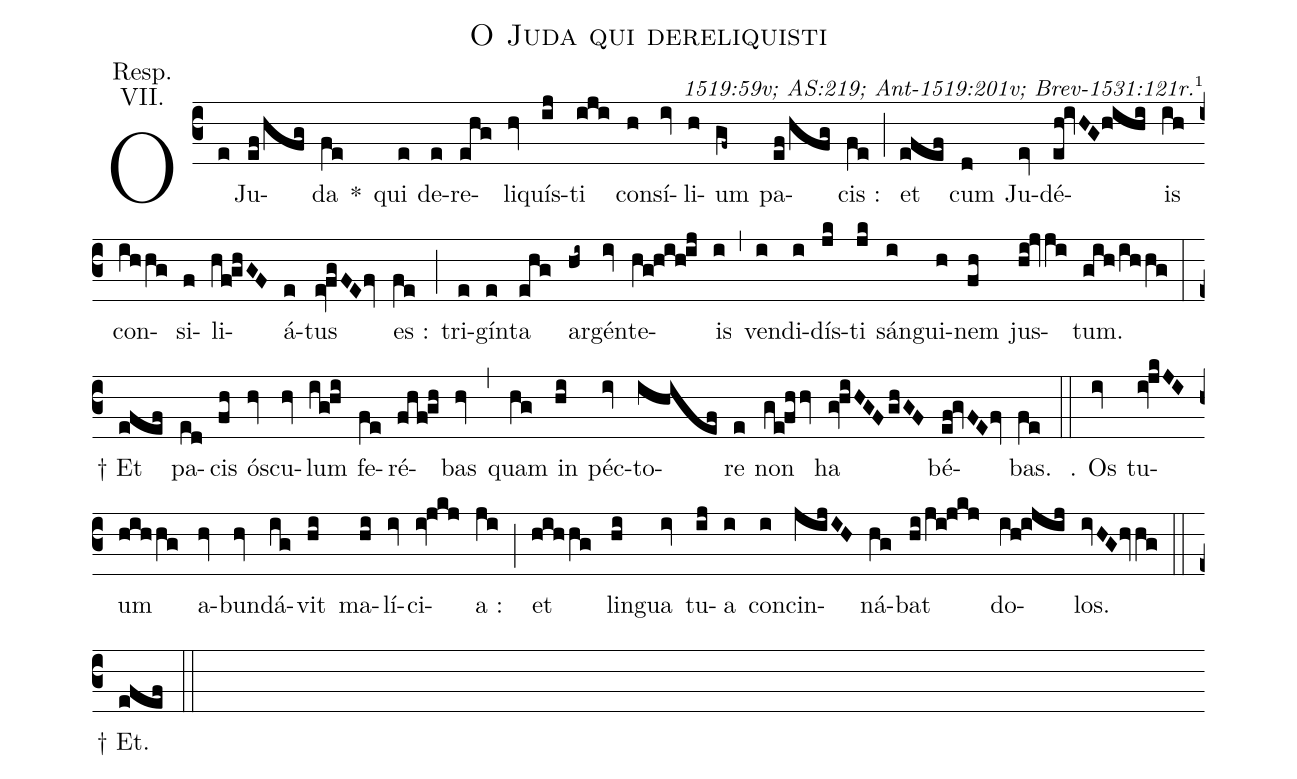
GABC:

name: O Juda qui dereliquisti;
commentary: 1519:59v; AS:219; Ant-1519:201v; Brev-1531:121r.\footnote{`concinábat' \emph{Chevallon.} {[}SB:dcclxxx.{]}};
annotation: Resp.;
annotation: VII.;
%%
(c3) O(e) Ju(ef/hfg)da(fe) *() qui(e) de(e)re(ehg)li(hv)quís(ij)ti(iji) con(h)sí(iv)li(h)um(gf~) pa(ef/hfg)cis :(fe) (;)
et(efef) cum(d) Ju(ev)dé(eh!ivHG/0hihi)is(ih) con(ihhg)si(f)li(hf!ghGF)á(e)tus(ev!fgFE/0fv) es :(fe) (;)
tri(e)gín(e)ta(ehg) ar(hi~)gén(iv)te(hg!hih!ij)is(i) (,)
ven(i)di(i)dís(jk)ti(jk) sán(i)gui(h)nem(fh) jus(hi!jvji)tum.(gih/ihhg) (:)

<sp>†</sp> Et(efef) pa(ed)cis(fh) ós(hv)cu(hv)lum(ig!hi) fe(fe)ré(fhf!gh)bas(hv) (,)
quam(hg) in(hi) péc(iv)to(ih@ief)re(e) non(ge!fhhv) ha(gv!hiHGFghGF) bé(ef!gvFE/0fv)bas.(fe) (::)

<sp>℣.</sp> Os(iv) tu(iv!jkJI)um(hihhg) a(hv)bun(hv)dá(ig)vit(hi) ma(hi)lí(iv)ci(iv!jkj)a :(ji) (;)
et(hihhg) lin(hi)gua(iv) tu(ij)a(i) con(i)cin(jijIH)ná(hg)bat(hi/ji!jkj) do(ih!ijij)los.(ivHG/0hvhg) (::)

<sp>†</sp> Et.(efef) (::)
